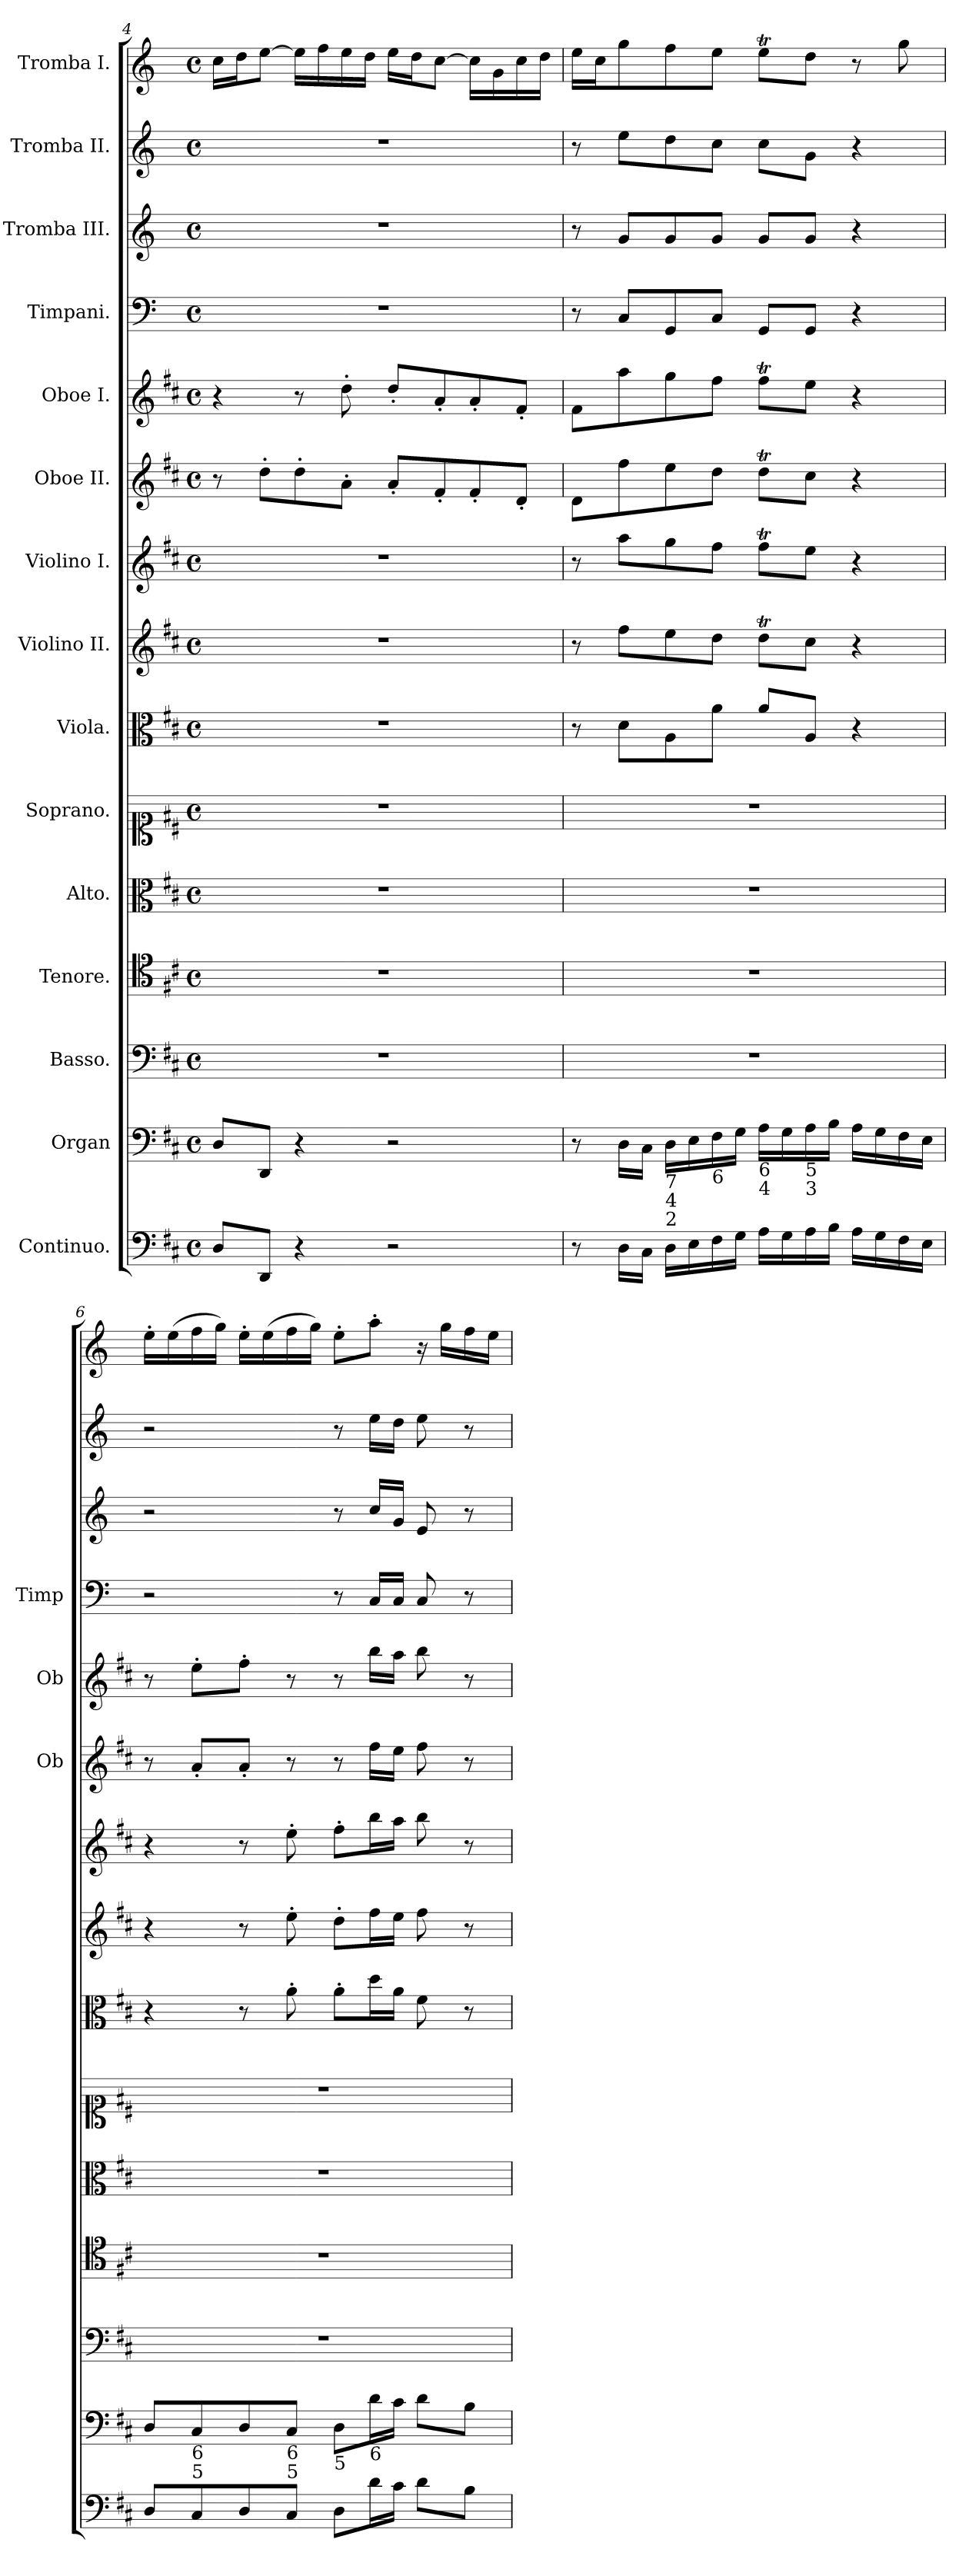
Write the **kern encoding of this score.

**kern	**kern	**kern	**kern	**kern	**kern	**kern	**kern	**kern	**kern	**kern	**kern	**kern	**kern	**kern
*part15	*part14	*part13	*part12	*part11	*part10	*part9	*part8	*part7	*part6	*part5	*part4	*part3	*part2	*part1
*staff15	*staff14	*staff13	*staff12	*staff11	*staff10	*staff9	*staff8	*staff7	*staff6	*staff5	*staff4	*staff3	*staff2	*staff1
*I"Continuo.	*I"Organ	*I"Basso.	*I"Tenore.	*I"Alto.	*I"Soprano.	*I"Viola.	*I"Violino II.	*I"Violino I.	*I"Oboe II.	*I"Oboe I.	*I"Timpani.	*I"Tromba III.	*I"Tromba II.	*I"Tromba I.
*	*	*	*	*	*	*	*	*	*I'Ob	*I'Ob	*I'Timp	*	*	*
*clefF4	*clefF4	*clefF4	*clefC4	*clefC3	*clefC1	*clefC3	*clefG2	*clefG2	*clefG2	*clefG2	*clefF4	*clefG2	*clefG2	*clefG2
*	*	*	*	*	*	*	*	*	*	*	*	*ITrd-1c-2	*ITrd-1c-2	*ITrd-1c-2
*k[f#c#]	*k[f#c#]	*k[f#c#]	*k[f#c#]	*k[f#c#]	*k[f#c#]	*k[f#c#]	*k[f#c#]	*k[f#c#]	*k[f#c#]	*k[f#c#]	*k[]	*k[f#c#]	*k[f#c#]	*k[f#c#]
*M4/4	*M4/4	*M4/4	*M4/4	*M4/4	*M4/4	*M4/4	*M4/4	*M4/4	*M4/4	*M4/4	*M4/4	*M4/4	*M4/4	*M4/4
*met(c)	*met(c)	*met(c)	*met(c)	*met(c)	*met(c)	*met(c)	*met(c)	*met(c)	*met(c)	*met(c)	*met(c)	*met(c)	*met(c)	*met(c)
=4	=4	=4	=4	=4	=4	=4	=4	=4	=4	=4	=4	=4	=4	=4
8D/L	8D/L	1r	1r	1r	1r	1r	1r	1r	8r	4r	1r	1r	1r	16dd\LL
.	.	.	.	.	.	.	.	.	.	.	.	.	.	16ee\J
8DD/J	8DD/J	.	.	.	.	.	.	.	8dd'\L	.	.	.	.	[8ff#\J
4r	4r	.	.	.	.	.	.	.	8dd'\	8r	.	.	.	16ff#\LL]
.	.	.	.	.	.	.	.	.	.	.	.	.	.	16gg\
.	.	.	.	.	.	.	.	.	8a'\J	8dd'\	.	.	.	16ff#\
.	.	.	.	.	.	.	.	.	.	.	.	.	.	16ee\JJ
2r	2r	.	.	.	.	.	.	.	8a'/L	8dd'/L	.	.	.	16ff#\LL
.	.	.	.	.	.	.	.	.	.	.	.	.	.	16ee\J
.	.	.	.	.	.	.	.	.	8f#'/	8a'/	.	.	.	[8dd\J
.	.	.	.	.	.	.	.	.	8f#'/	8a'/	.	.	.	16dd\LL]
.	.	.	.	.	.	.	.	.	.	.	.	.	.	16a\
.	.	.	.	.	.	.	.	.	8d'/J	8f#'/J	.	.	.	16dd\
.	.	.	.	.	.	.	.	.	.	.	.	.	.	16ee\JJ
!!LO:PB:g=z
=5	=5	=5	=5	=5	=5	=5	=5	=5	=5	=5	=5	=5	=5	=5
8r	8r	1r	1r	1r	1r	8r	8r	8r	8d/L	8f#/L	8r	8r	8r	16ff#\LL
.	.	.	.	.	.	.	.	.	.	.	.	.	.	16dd\J
16D\LL	16D\LL	.	.	.	.	8d\L	8ff#\L	8aa\L	8ff#\	8aa\	8C/L	8a/L	8ff#\L	8aa\
16C#\JJ	16C#\JJ	.	.	.	.	.	.	.	.	.	.	.	.	.
!	!LO:TX:b:t=7	!	!	!	!	!	!	!	!	!	!	!	!	!
!	!LO:TX:b:t=4	!	!	!	!	!	!	!	!	!	!	!	!	!
!	!LO:TX:b:t=2	!	!	!	!	!	!	!	!	!	!	!	!	!
16D\LL	16D\LL	.	.	.	.	8A\	8ee\	8gg\	8ee\	8gg\	8GG/	8a/	8ee\	8gg\
16E\	16E\	.	.	.	.	.	.	.	.	.	.	.	.	.
!	!LO:TX:b:t=6	!	!	!	!	!	!	!	!	!	!	!	!	!
16F#\	16F#\	.	.	.	.	8a\J	8dd\J	8ff#\J	8dd\J	8ff#\J	8C/J	8a/J	8dd\J	8ff#\J
16G\JJ	16G\JJ	.	.	.	.	.	.	.	.	.	.	.	.	.
!	!LO:TX:b:t=6	!	!	!	!	!	!	!	!	!	!	!	!	!
!	!LO:TX:b:t=4	!	!	!	!	!	!	!	!	!	!	!	!	!
16A\LL	16A\LL	.	.	.	.	8a\L	8ddT\L	8ff#t\L	8ddT\L	8ff#t\L	8GG/L	8a/L	8dd\L	8ff#t<\L
16G\	16G\	.	.	.	.	.	.	.	.	.	.	.	.	.
!	!LO:TX:b:t=5	!	!	!	!	!	!	!	!	!	!	!	!	!
!	!LO:TX:b:t=3	!	!	!	!	!	!	!	!	!	!	!	!	!
16A\	16A\	.	.	.	.	8A/J	8cc#\J	8ee\J	8cc#\J	8ee\J	8GG/J	8a/J	8a\J	8ee\J
16B\JJ	16B\JJ	.	.	.	.	.	.	.	.	.	.	.	.	.
16A\LL	16A\LL	.	.	.	.	4r	4r	4r	4r	4r	4r	4r	4r	8r
16G\	16G\	.	.	.	.	.	.	.	.	.	.	.	.	.
16F#\	16F#\	.	.	.	.	.	.	.	.	.	.	.	.	8aa\
16E\JJ	16E\JJ	.	.	.	.	.	.	.	.	.	.	.	.	.
=6	=6	=6	=6	=6	=6	=6	=6	=6	=6	=6	=6	=6	=6	=6
8D/L	8D/L	1r	1r	1r	1r	4r	4r	4r	8r	8r	2r	2r	2r	16ff#'\LL
.	.	.	.	.	.	.	.	.	.	.	.	.	.	(16ff#\
!	!LO:TX:b:t=6	!	!	!	!	!	!	!	!	!	!	!	!	!
!	!LO:TX:b:t=5	!	!	!	!	!	!	!	!	!	!	!	!	!
8C#/	8C#/	.	.	.	.	.	.	.	8a'/L	8ee'\L	.	.	.	16gg\
.	.	.	.	.	.	.	.	.	.	.	.	.	.	16aa\JJ)
8D/	8D/	.	.	.	.	8r	8r	8r	8a'/J	8ff#'\J	.	.	.	16ff#'\LL
.	.	.	.	.	.	.	.	.	.	.	.	.	.	(16ff#\
!	!LO:TX:b:t=6	!	!	!	!	!	!	!	!	!	!	!	!	!
!	!LO:TX:b:t=5	!	!	!	!	!	!	!	!	!	!	!	!	!
8C#/J	8C#/J	.	.	.	.	8a'\	8ee'\	8ee'\	8r	8r	.	.	.	16gg\
.	.	.	.	.	.	.	.	.	.	.	.	.	.	16aa\JJ)
!	!LO:TX:b:t=5	!	!	!	!	!	!	!	!	!	!	!	!	!
8D\L	8D\L	.	.	.	.	8a'\L	8dd'\L	8ff#'\L	8r	8r	8r	8r	8r	8ff#'\L
!	!LO:TX:b:t=6	!	!	!	!	!	!	!	!	!	!	!	!	!
16d\L	16d\L	.	.	.	.	16dd\L	16ff#\L	16bb\L	16ff#\LL	16bb\LL	16C/LL	16dd/LL	16ff#\LL	8bb'\J
16c#\JJ	16c#\JJ	.	.	.	.	16a\JJ	16ee\JJ	16aa\JJ	16ee\JJ	16aa\JJ	16C/JJ	16a/JJ	16ee\JJ	.
8d\L	8d\L	.	.	.	.	8f#\	8ff#\	8bb\	8ff#\	8bb\	8C/	8f#/	8ff#\	16r
.	.	.	.	.	.	.	.	.	.	.	.	.	.	16aa\LL
8B\J	8B\J	.	.	.	.	8r	8r	8r	8r	8r	8r	8r	8r	16gg\
.	.	.	.	.	.	.	.	.	.	.	.	.	.	16ff#\JJ
=	=	=	=	=	=	=	=	=	=	=	=	=	=	=
*-	*-	*-	*-	*-	*-	*-	*-	*-	*-	*-	*-	*-	*-	*-
